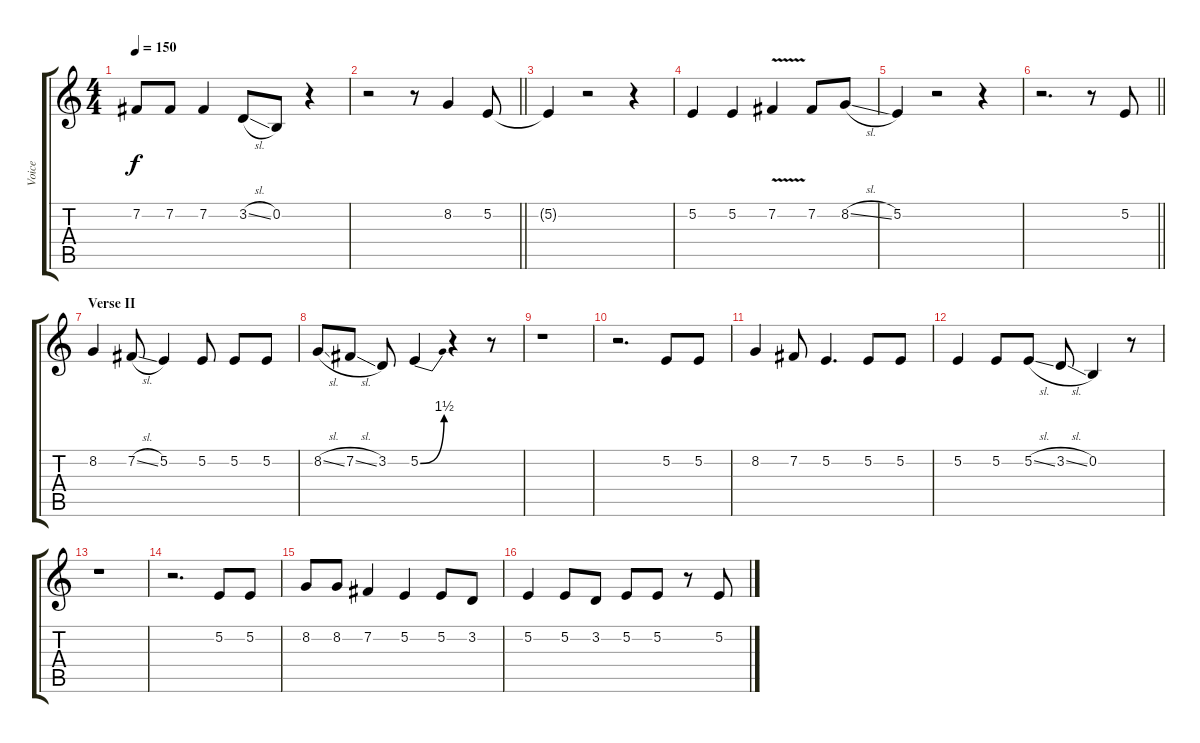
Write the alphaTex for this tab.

\track ("Voice" "Voice") {instrument baritonesax}
\staff {score tabs}
\tuning (E4 B3 G3 D3 A2 E2) {hide}
\ts (4 4)
\tempo 150
\clef g2
\ks c
7.2.8{dy f} 7.2.8 7.2.4 3.2{sl}.8 0.2.8 r.4 |
\barLineRight lightlight
r.2 r.8 8.2.4 5.2.8 |
5.2{t}.4 r.2 r.4 |
5.2.4 5.2.4 7.2{v}.4 7.2.8 8.2{sl}.8 |
5.2.4 r.2 r.4 |
\barLineRight lightlight
r.2{d} r.8 5.2.8 |
\section ("" "Verse II")
8.2.4 7.2{sl}.8 5.2.4 5.2.8 5.2.8 5.2.8 |
8.2{sl}.8 7.2{sl}.8 3.2.8 5.2{be (bend 0 0 60 6)}.4 r.4 r.8 |
r.1 |
r.2{d} 5.2.8 5.2.8 |
8.2.4 7.2.8 5.2.4{d} 5.2.8 5.2.8 |
5.2.4 5.2.8 5.2{sl}.8 3.2{sl}.8 0.2.4 r.8 |
r.1 |
r.2{d} 5.2.8 5.2.8 |
8.2.8 8.2.8 7.2.4 5.2.4 5.2.8 3.2.8 |
5.2.4 5.2.8 3.2.8 5.2.8 5.2.8 r.8 5.2.8
